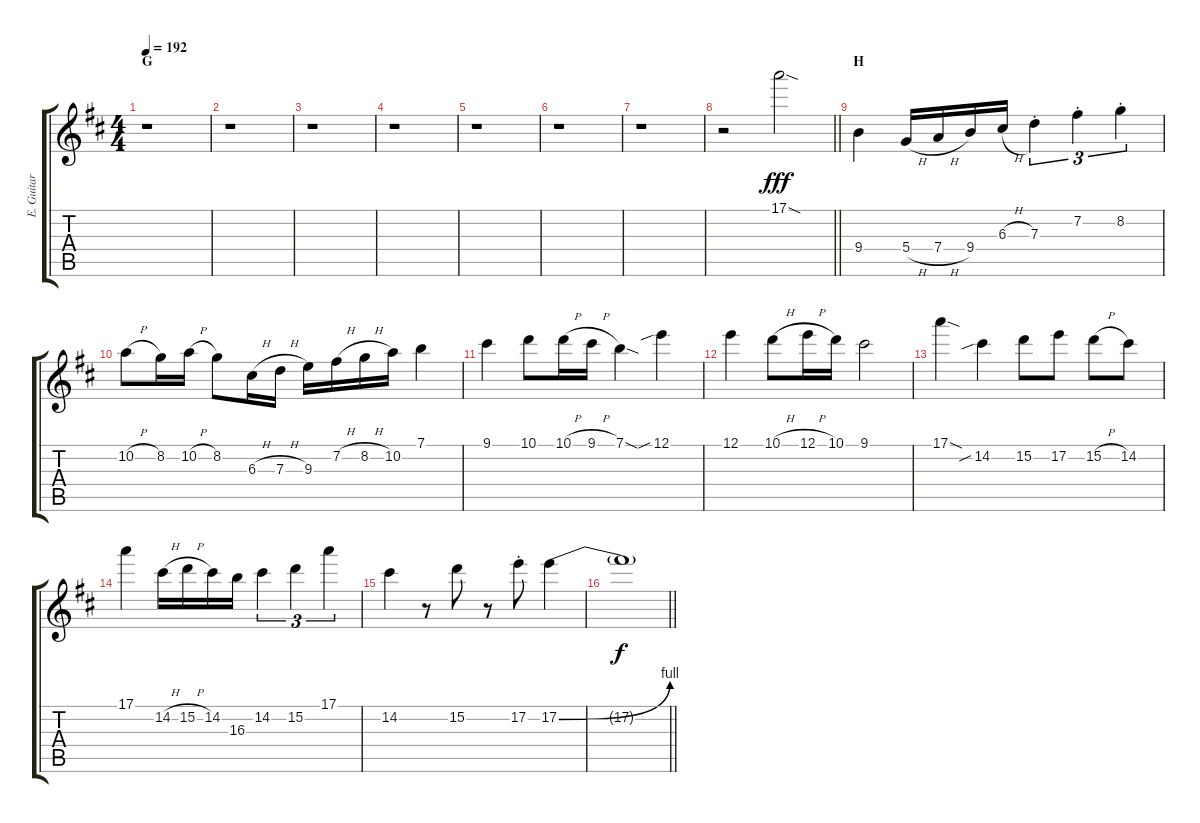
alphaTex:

\track ("E. Guitar III" "E. Guitar ") {instrument overdrivenguitar}
\staff {score tabs}
\tuning (E4 B3 G3 D3 A2 E2) {hide}
\ts (4 4)
\section ("" "G")
\tempo 192
\clef g2
\ks d
r.1{dy fff} |
r.1 |
r.1 |
r.1 |
r.1 |
r.1 |
r.1 |
\barLineRight lightlight
r.2 17.1{sod}.2 |
\section ("" "H")
9.4.4 5.4{h}.16 7.4{h}.16 9.4.16 6.3{h}.16 7.3{st}.4{tu (3 2)} 7.2{st}.4{tu (3 2)} 8.2{st}.4{tu (3 2)} |
10.2{h}.8 8.2.16 10.2{h}.16 8.2.8 6.3{h}.16 7.3{h}.16 9.3.16 7.2{h}.16 8.2{h}.16 10.2.16 7.1.4 |
9.1.4 10.1.8 10.1{h}.16 9.1{h}.16 7.1{sod}.4 12.1{sib}.4 |
12.1.4 10.1{h}.8 12.1{h}.16 10.1.16 9.1.2 |
17.1{sod}.4 14.2{sib}.4 15.2.8 17.2.8 15.2{h}.8 14.2.8 |
17.1.4 14.2{h}.16 15.2{h}.16 14.2.16 16.3.16 14.2.4{tu (3 2)} 15.2.4{tu (3 2)} 17.1.4{tu (3 2)} |
14.2.4 r.8 15.2.8 r.8 17.2{st}.8 17.2{be (bend 0 0 60 4)}.4 |
\barLineRight lightlight
17.2{t}.1{dy f}
